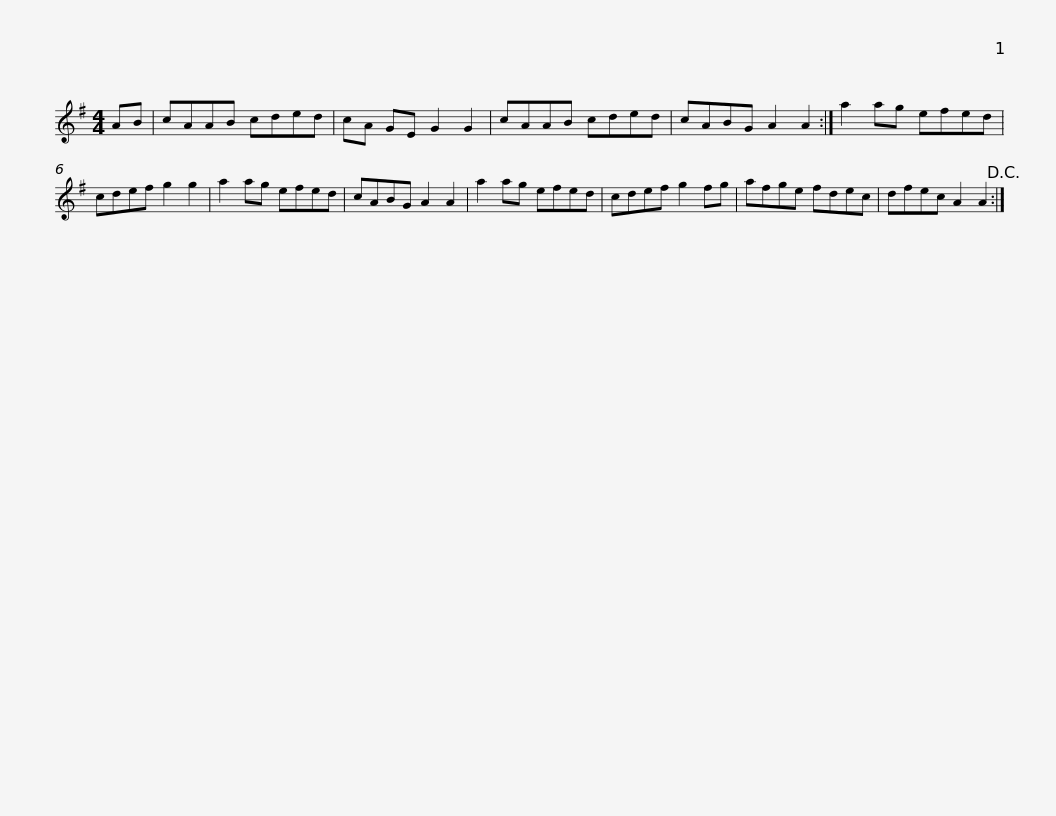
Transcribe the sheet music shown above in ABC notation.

X:1
L:1/8
M:4/4
I:linebreak $
K:G
V:1 treble
V:1
 AB | cAAB cded | cA GE G2 G2 | cAAB cded | cABG A2 A2 :| %5
 a2 ag efed | cdef g2 g2 |$ a2 ag efed | cABG A2 A2 | a2 ag efed | %10
 cdef g2 fg | afge fdec | dfec A2 A2!D.C.! :| %13
